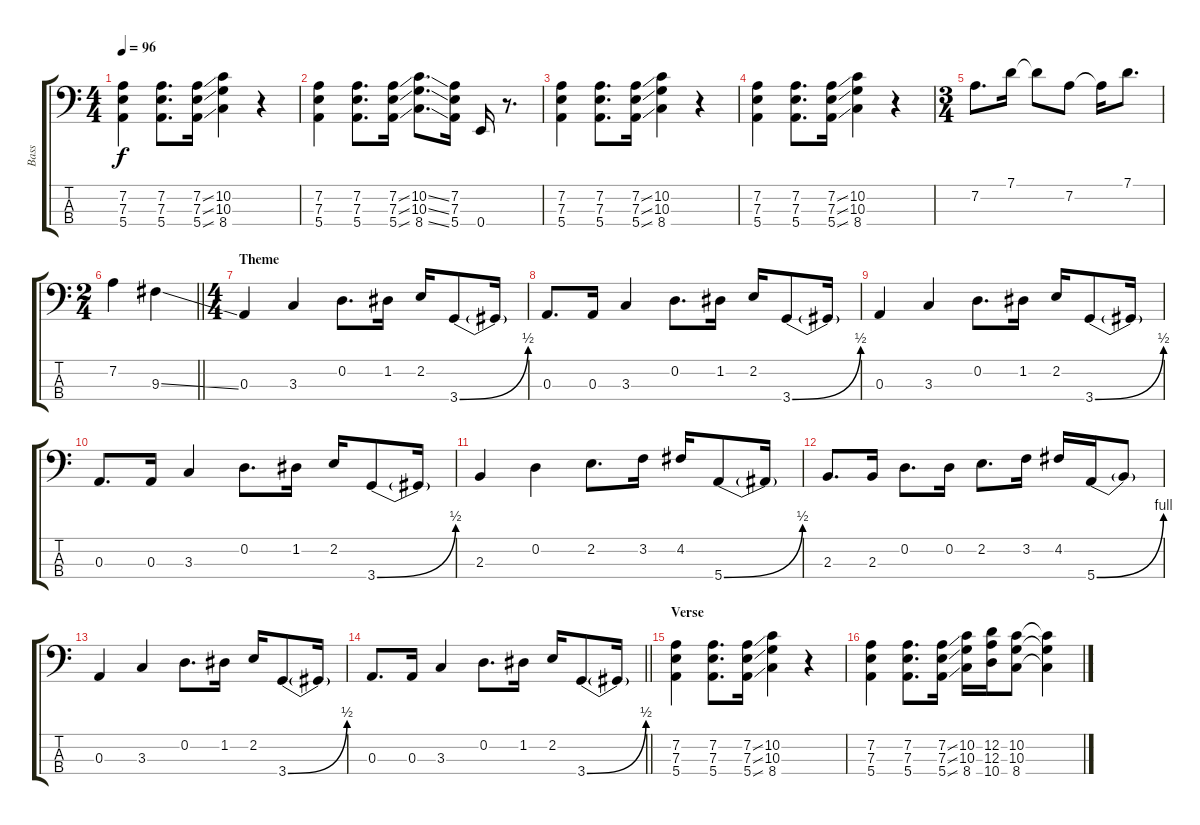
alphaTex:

\track ("Bass" "Bass") {instrument electricbassfinger}
\staff {score tabs}
\tuning (G2 D2 A1 E1) {hide}
\ts (4 4)
\tempo 96
\clef f4
\ks c
(7.2 7.3 5.4).4{dy f} (7.2 7.3 5.4).8{d} (7.2{ss} 7.3{ss} 5.4{ss}).16 (10.2 10.3 8.4).4 r.4 |
(7.2 7.3 5.4).4 (7.2 7.3 5.4).8{d} (7.2{ss} 7.3{ss} 5.4{ss}).16 (10.2{ss} 10.3{ss} 8.4{ss}).8{d} (7.2 7.3 5.4).16 0.4.16 r.8{d} |
(7.2 7.3 5.4).4 (7.2 7.3 5.4).8{d} (7.2{ss} 7.3{ss} 5.4{ss}).16 (10.2 10.3 8.4).4 r.4 |
(7.2 7.3 5.4).4 (7.2 7.3 5.4).8{d} (7.2{ss} 7.3{ss} 5.4{ss}).16 (10.2 10.3 8.4).4 r.4 |
\ts (3 4)
7.2.8{d} 7.1.16 7.1{t}.8 7.2.8 7.2{t}.16 7.1.8{d} |
\ts (2 4)
\barLineRight lightlight
7.2.4 9.3{ss}.4 |
\ts (4 4)
\section ("" "Theme")
0.3.4 3.3.4 0.2.8{d} 1.2.16 2.2.16 3.4{be (bend 0 0 60 2)}.8 3.4{t}.16 |
0.3.8{d} 0.3.16 3.3.4 0.2.8{d} 1.2.16 2.2.16 3.4{be (bend 0 0 60 2)}.8 3.4{t}.16 |
0.3.4 3.3.4 0.2.8{d} 1.2.16 2.2.16 3.4{be (bend 0 0 60 2)}.8 3.4{t}.16 |
0.3.8{d} 0.3.16 3.3.4 0.2.8{d} 1.2.16 2.2.16 3.4{be (bend 0 0 60 2)}.8 3.4{t}.16 |
2.3.4 0.2.4 2.2.8{d} 3.2.16 4.2.16 5.4{be (bend 0 0 60 2)}.8 5.4{t}.16 |
2.3.8{d} 2.3.16 0.2.8{d} 0.2.16 2.2.8{d} 3.2.16 4.2.16 5.4{be (bend 0 0 60 4)}.16 5.4{t}.8 |
0.3.4 3.3.4 0.2.8{d} 1.2.16 2.2.16 3.4{be (bend 0 0 60 2)}.8 3.4{t}.16 |
\barLineRight lightlight
0.3.8{d} 0.3.16 3.3.4 0.2.8{d} 1.2.16 2.2.16 3.4{be (bend 0 0 60 2)}.8 3.4{t}.16 |
\section ("" "Verse")
(7.2 7.3 5.4).4 (7.2 7.3 5.4).8{d} (7.2{ss} 7.3{ss} 5.4{ss}).16 (10.2 10.3 8.4).4 r.4 |
(7.2 7.3 5.4).4 (7.2 7.3 5.4).8{d} (7.2{ss} 7.3{ss} 5.4{ss}).16 (10.2 10.3 8.4).16 (12.2 12.3 10.4).16 (10.2 10.3 8.4).8 (10.2{t} 10.3{t} 8.4{t}).4
